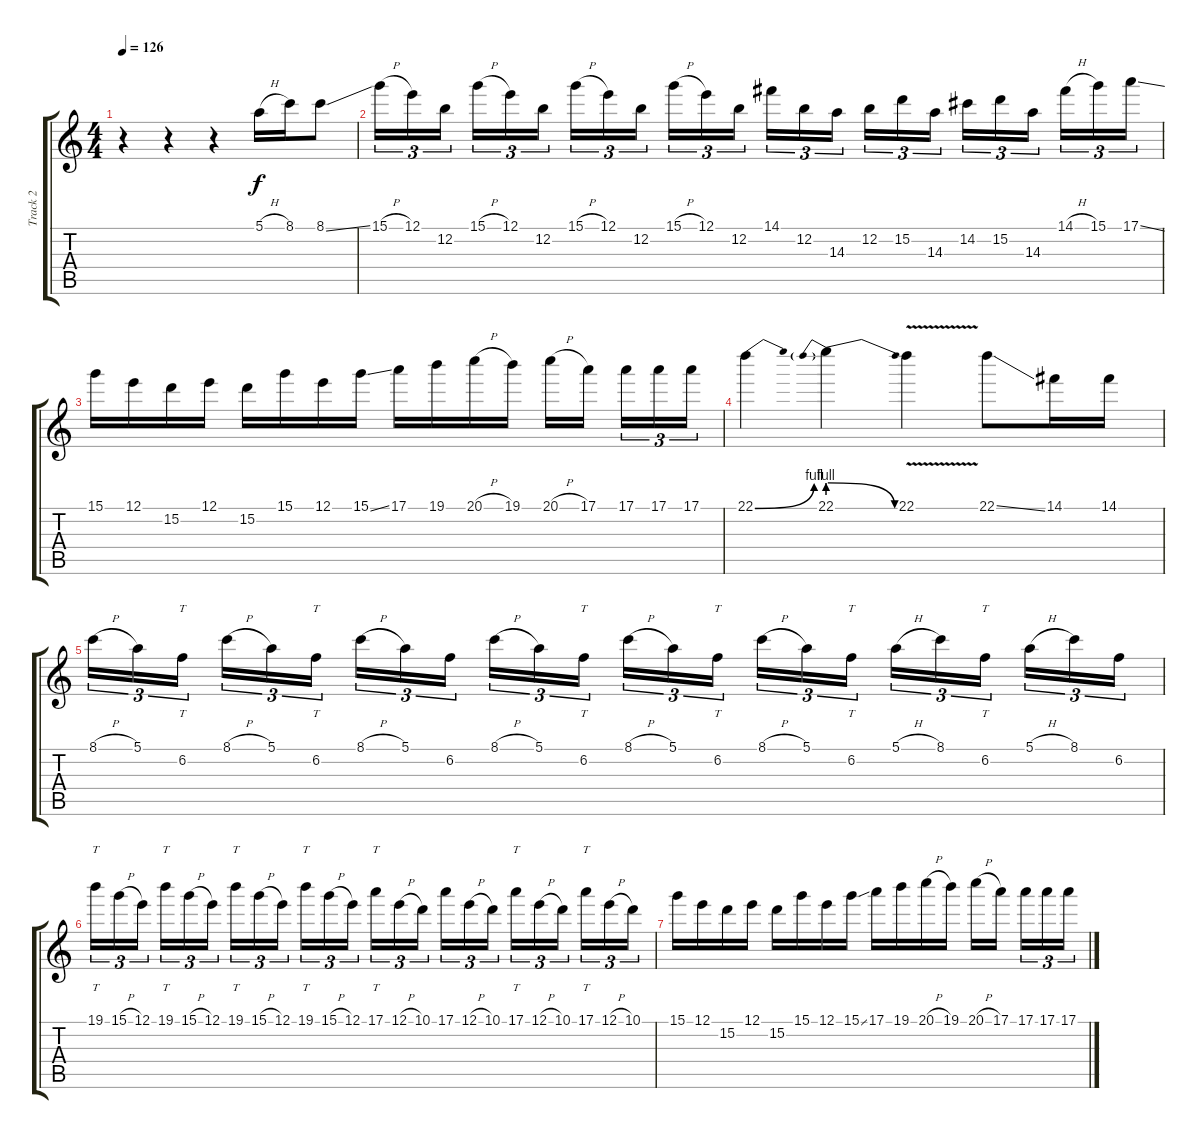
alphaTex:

\track ("Track 2" "Track 2") {instrument distortionguitar}
\staff {score tabs}
\tuning (E4 B3 G3 D3 A2 E2) {hide}
\ts (4 4)
\tempo 126
\clef g2
\ks c
r.4{dy f} r.4 r.4 5.1{h}.16 8.1.16 8.1{ss}.8 |
15.1{h}.16{tu (3 2)} 12.1.16{tu (3 2)} 12.2.16{tu (3 2)} 15.1{h}.16{tu (3 2)} 12.1.16{tu (3 2)} 12.2.16{tu (3 2)} 15.1{h}.16{tu (3 2)} 12.1.16{tu (3 2)} 12.2.16{tu (3 2)} 15.1{h}.16{tu (3 2)} 12.1.16{tu (3 2)} 12.2.16{tu (3 2)} 14.1.16{tu (3 2)} 12.2.16{tu (3 2)} 14.3.16{tu (3 2)} 12.2.16{tu (3 2)} 15.2.16{tu (3 2)} 14.3.16{tu (3 2)} 14.2.16{tu (3 2)} 15.2.16{tu (3 2)} 14.3.16{tu (3 2)} 14.1{h}.16{tu (3 2)} 15.1.16{tu (3 2)} 17.1{ss}.16{tu (3 2)} |
15.1.16 12.1.16 15.2.16 12.1.16 15.2.16 15.1.16 12.1.16 15.1{ss}.16 17.1.16 19.1.16 20.1{h}.16 19.1.16 20.1{h}.16 17.1.16 17.1.16{tu (3 2)} 17.1.16{tu (3 2)} 17.1.16{tu (3 2)} |
22.1{be (bend 0 0 60 4)}.4 22.1{be (prebendrelease 0 4 60 0)}.4 22.1{v}.4 22.1{ss}.8 14.1.16 14.1.16 |
8.1{h}.16{tu (3 2)} 5.1.16{tu (3 2)} 6.2.16{tt tu (3 2)} 8.1{h}.16{tu (3 2)} 5.1.16{tu (3 2)} 6.2.16{tt tu (3 2)} 8.1{h}.16{tu (3 2)} 5.1.16{tu (3 2)} 6.2.16{tu (3 2)} 8.1{h}.16{tu (3 2)} 5.1.16{tu (3 2)} 6.2.16{tt tu (3 2)} 8.1{h}.16{tu (3 2)} 5.1.16{tu (3 2)} 6.2.16{tt tu (3 2)} 8.1{h}.16{tu (3 2)} 5.1.16{tu (3 2)} 6.2.16{tt tu (3 2)} 5.1{h}.16{tu (3 2)} 8.1.16{tu (3 2)} 6.2.16{tt tu (3 2)} 5.1{h}.16{tu (3 2)} 8.1.16{tu (3 2)} 6.2.16{tu (3 2)} |
19.1.16{tt tu (3 2) volume 6} 15.1{h}.16{tu (3 2)} 12.1.16{tu (3 2)} 19.1.16{tt tu (3 2)} 15.1{h}.16{tu (3 2)} 12.1.16{tu (3 2)} 19.1.16{tt tu (3 2)} 15.1{h}.16{tu (3 2)} 12.1.16{tu (3 2)} 19.1.16{tt tu (3 2)} 15.1{h}.16{tu (3 2)} 12.1.16{tu (3 2)} 17.1.16{tt tu (3 2)} 12.1{h}.16{tu (3 2)} 10.1.16{tu (3 2)} 17.1.16{tu (3 2)} 12.1{h}.16{tu (3 2)} 10.1.16{tu (3 2)} 17.1.16{tt tu (3 2)} 12.1{h}.16{tu (3 2)} 10.1.16{tu (3 2)} 17.1.16{tt tu (3 2)} 12.1{h}.16{tu (3 2)} 10.1.16{tu (3 2)} |
15.1.16 12.1.16 15.2.16 12.1.16 15.2.16 15.1.16 12.1.16 15.1{ss}.16 17.1.16 19.1.16 20.1{h}.16 19.1.16 20.1{h}.16 17.1.16 17.1.16{tu (3 2)} 17.1.16{tu (3 2)} 17.1.16{tu (3 2)}
